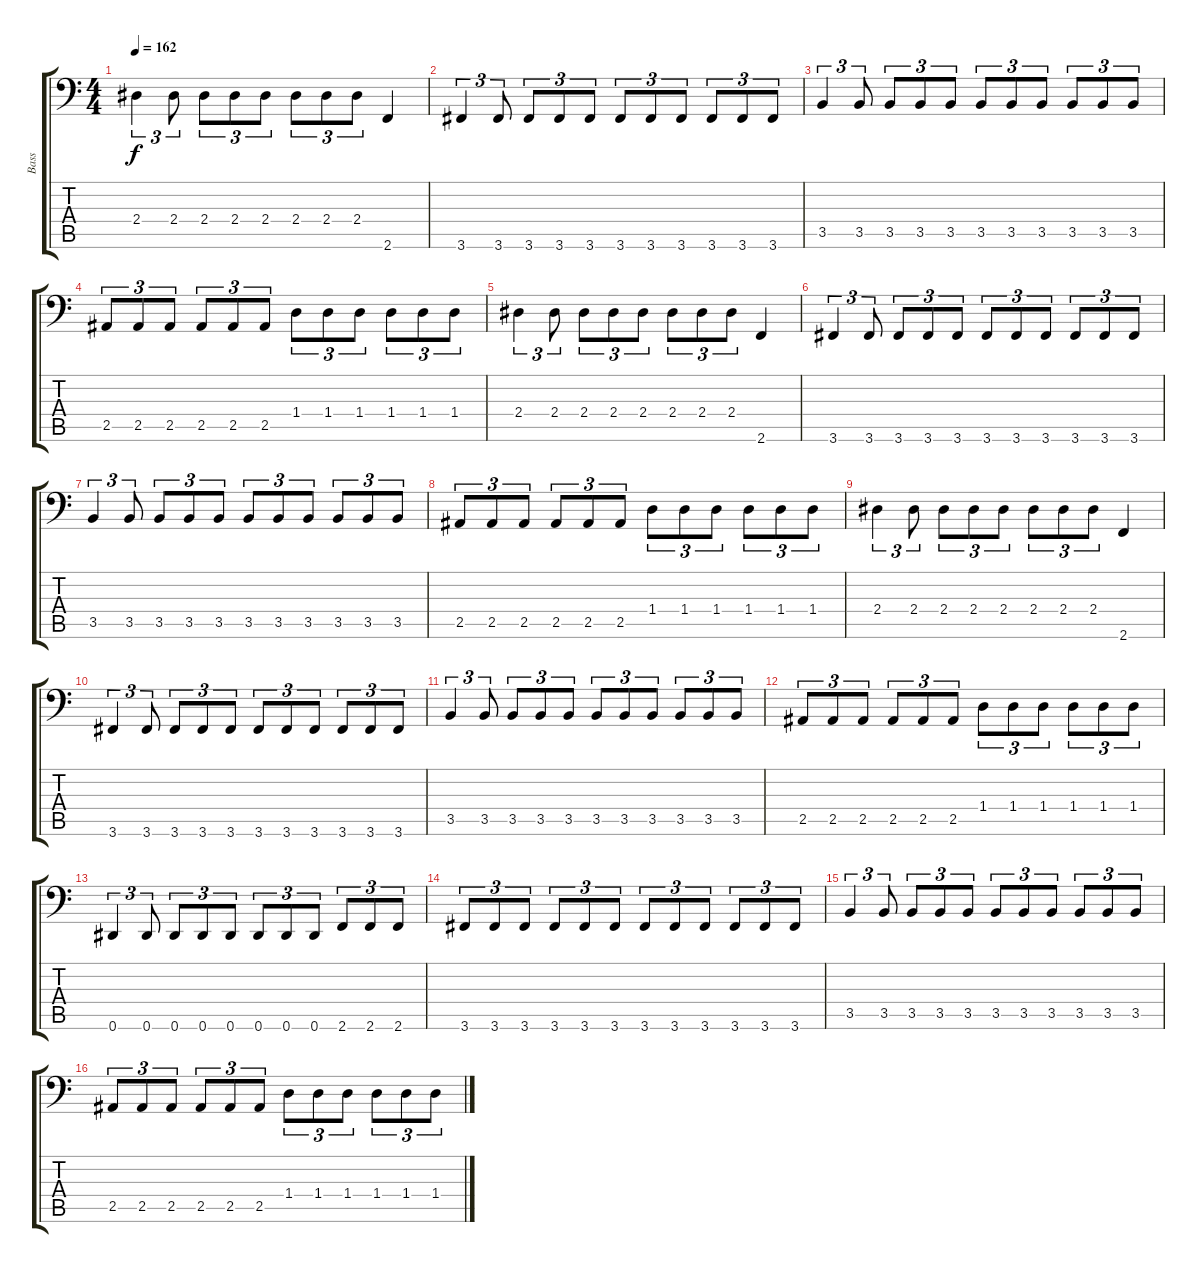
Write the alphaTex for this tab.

\track ("Bass" "Bass") {instrument electricbasspick}
\staff {score tabs}
\tuning (Eb3 Bb2 Gb2 Db2 Ab1 Eb1) {hide}
\ts (4 4)
\tempo 162
\clef f4
\ks c
2.4.4{tu (3 2) dy f} 2.4.8{tu (3 2)} 2.4.8{tu (3 2)} 2.4.8{tu (3 2)} 2.4.8{tu (3 2)} 2.4.8{tu (3 2)} 2.4.8{tu (3 2)} 2.4.8{tu (3 2)} 2.6.4 |
3.6.4{tu (3 2)} 3.6.8{tu (3 2)} 3.6.8{tu (3 2)} 3.6.8{tu (3 2)} 3.6.8{tu (3 2)} 3.6.8{tu (3 2)} 3.6.8{tu (3 2)} 3.6.8{tu (3 2)} 3.6.8{tu (3 2)} 3.6.8{tu (3 2)} 3.6.8{tu (3 2)} |
3.5.4{tu (3 2)} 3.5.8{tu (3 2)} 3.5.8{tu (3 2)} 3.5.8{tu (3 2)} 3.5.8{tu (3 2)} 3.5.8{tu (3 2)} 3.5.8{tu (3 2)} 3.5.8{tu (3 2)} 3.5.8{tu (3 2)} 3.5.8{tu (3 2)} 3.5.8{tu (3 2)} |
2.5.8{tu (3 2)} 2.5.8{tu (3 2)} 2.5.8{tu (3 2)} 2.5.8{tu (3 2)} 2.5.8{tu (3 2)} 2.5.8{tu (3 2)} 1.4.8{tu (3 2)} 1.4.8{tu (3 2)} 1.4.8{tu (3 2)} 1.4.8{tu (3 2)} 1.4.8{tu (3 2)} 1.4.8{tu (3 2)} |
2.4.4{tu (3 2)} 2.4.8{tu (3 2)} 2.4.8{tu (3 2)} 2.4.8{tu (3 2)} 2.4.8{tu (3 2)} 2.4.8{tu (3 2)} 2.4.8{tu (3 2)} 2.4.8{tu (3 2)} 2.6.4 |
3.6.4{tu (3 2)} 3.6.8{tu (3 2)} 3.6.8{tu (3 2)} 3.6.8{tu (3 2)} 3.6.8{tu (3 2)} 3.6.8{tu (3 2)} 3.6.8{tu (3 2)} 3.6.8{tu (3 2)} 3.6.8{tu (3 2)} 3.6.8{tu (3 2)} 3.6.8{tu (3 2)} |
3.5.4{tu (3 2)} 3.5.8{tu (3 2)} 3.5.8{tu (3 2)} 3.5.8{tu (3 2)} 3.5.8{tu (3 2)} 3.5.8{tu (3 2)} 3.5.8{tu (3 2)} 3.5.8{tu (3 2)} 3.5.8{tu (3 2)} 3.5.8{tu (3 2)} 3.5.8{tu (3 2)} |
2.5.8{tu (3 2)} 2.5.8{tu (3 2)} 2.5.8{tu (3 2)} 2.5.8{tu (3 2)} 2.5.8{tu (3 2)} 2.5.8{tu (3 2)} 1.4.8{tu (3 2)} 1.4.8{tu (3 2)} 1.4.8{tu (3 2)} 1.4.8{tu (3 2)} 1.4.8{tu (3 2)} 1.4.8{tu (3 2)} |
2.4.4{tu (3 2)} 2.4.8{tu (3 2)} 2.4.8{tu (3 2)} 2.4.8{tu (3 2)} 2.4.8{tu (3 2)} 2.4.8{tu (3 2)} 2.4.8{tu (3 2)} 2.4.8{tu (3 2)} 2.6.4 |
3.6.4{tu (3 2)} 3.6.8{tu (3 2)} 3.6.8{tu (3 2)} 3.6.8{tu (3 2)} 3.6.8{tu (3 2)} 3.6.8{tu (3 2)} 3.6.8{tu (3 2)} 3.6.8{tu (3 2)} 3.6.8{tu (3 2)} 3.6.8{tu (3 2)} 3.6.8{tu (3 2)} |
3.5.4{tu (3 2)} 3.5.8{tu (3 2)} 3.5.8{tu (3 2)} 3.5.8{tu (3 2)} 3.5.8{tu (3 2)} 3.5.8{tu (3 2)} 3.5.8{tu (3 2)} 3.5.8{tu (3 2)} 3.5.8{tu (3 2)} 3.5.8{tu (3 2)} 3.5.8{tu (3 2)} |
2.5.8{tu (3 2)} 2.5.8{tu (3 2)} 2.5.8{tu (3 2)} 2.5.8{tu (3 2)} 2.5.8{tu (3 2)} 2.5.8{tu (3 2)} 1.4.8{tu (3 2)} 1.4.8{tu (3 2)} 1.4.8{tu (3 2)} 1.4.8{tu (3 2)} 1.4.8{tu (3 2)} 1.4.8{tu (3 2)} |
0.6.4{tu (3 2)} 0.6.8{tu (3 2)} 0.6.8{tu (3 2)} 0.6.8{tu (3 2)} 0.6.8{tu (3 2)} 0.6.8{tu (3 2)} 0.6.8{tu (3 2)} 0.6.8{tu (3 2)} 2.6.8{tu (3 2)} 2.6.8{tu (3 2)} 2.6.8{tu (3 2)} |
3.6.8{tu (3 2)} 3.6.8{tu (3 2)} 3.6.8{tu (3 2)} 3.6.8{tu (3 2)} 3.6.8{tu (3 2)} 3.6.8{tu (3 2)} 3.6.8{tu (3 2)} 3.6.8{tu (3 2)} 3.6.8{tu (3 2)} 3.6.8{tu (3 2)} 3.6.8{tu (3 2)} 3.6.8{tu (3 2)} |
3.5.4{tu (3 2)} 3.5.8{tu (3 2)} 3.5.8{tu (3 2)} 3.5.8{tu (3 2)} 3.5.8{tu (3 2)} 3.5.8{tu (3 2)} 3.5.8{tu (3 2)} 3.5.8{tu (3 2)} 3.5.8{tu (3 2)} 3.5.8{tu (3 2)} 3.5.8{tu (3 2)} |
2.5.8{tu (3 2)} 2.5.8{tu (3 2)} 2.5.8{tu (3 2)} 2.5.8{tu (3 2)} 2.5.8{tu (3 2)} 2.5.8{tu (3 2)} 1.4.8{tu (3 2)} 1.4.8{tu (3 2)} 1.4.8{tu (3 2)} 1.4.8{tu (3 2)} 1.4.8{tu (3 2)} 1.4.8{tu (3 2)}
